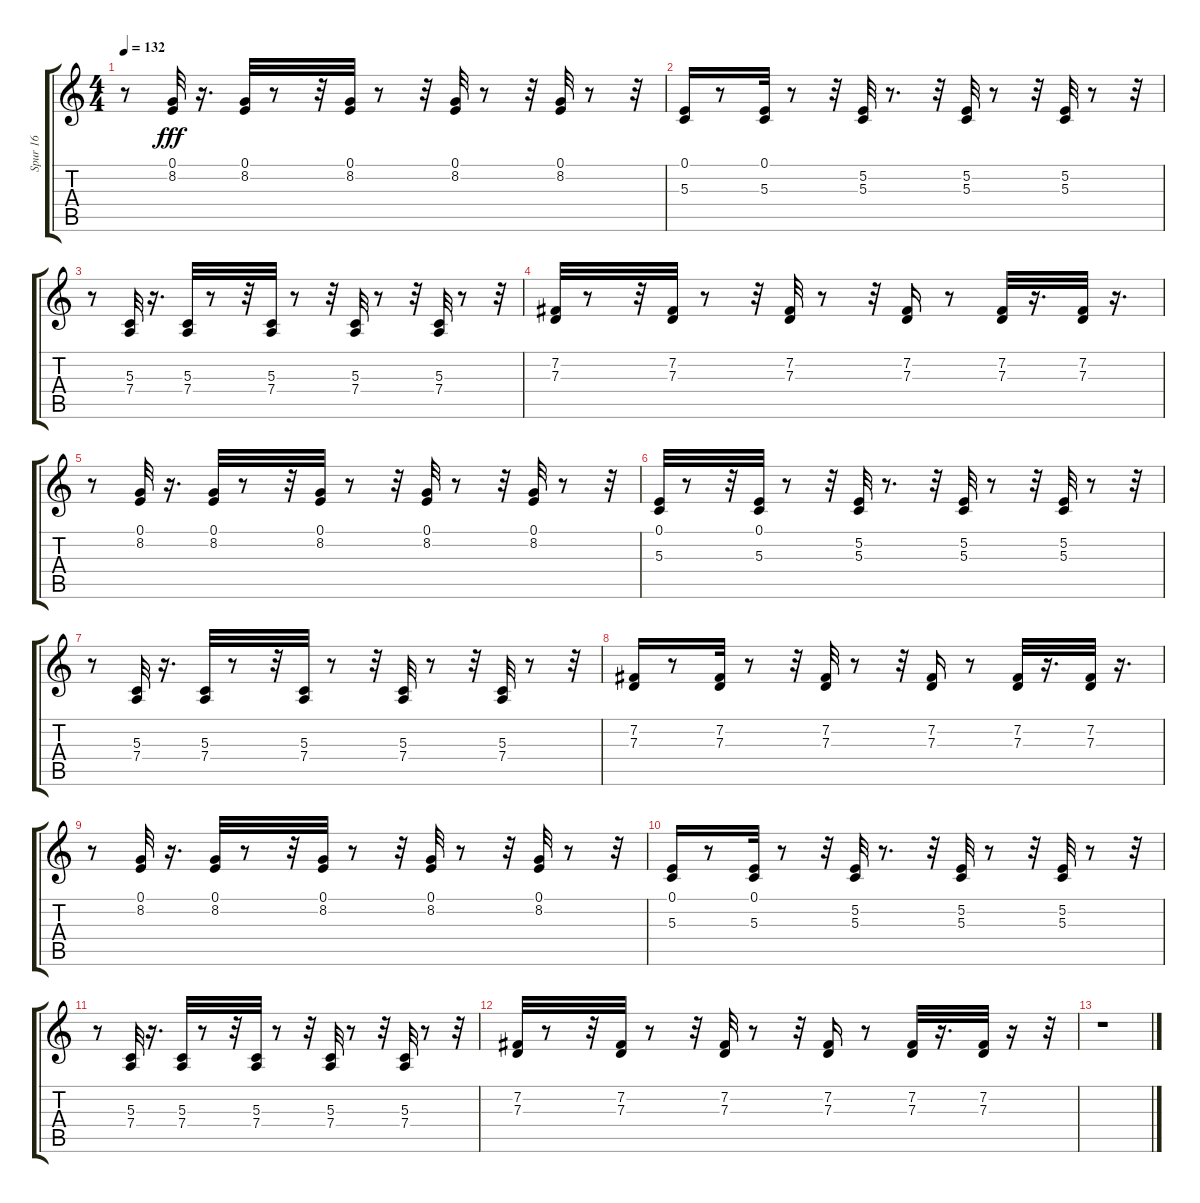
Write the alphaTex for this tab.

\track ("Spur 16" "Spur 16") {instrument lead2sawtooth}
\staff {score tabs}
\tuning (E4 B3 G3 D3 A2 E2) {hide}
\ts (4 4)
\tempo 132
\clef g2
\ks c
r.8{dy fff} (0.1 8.2).32 r.16{d} (0.1 8.2).32 r.8 r.32 (0.1 8.2).32 r.8 r.32 (0.1 8.2).32 r.8 r.32 (0.1 8.2).32 r.8 r.32 |
(0.1 5.3).16 r.8 (0.1 5.3).32 r.8 r.32 (5.2 5.3).32 r.8{d} r.32 (5.2 5.3).32 r.8 r.32 (5.2 5.3).32 r.8 r.32 |
r.8 (5.3 7.4).32 r.16{d} (5.3 7.4).32 r.8 r.32 (5.3 7.4).32 r.8 r.32 (5.3 7.4).32 r.8 r.32 (5.3 7.4).32 r.8 r.32 |
(7.2 7.3).32 r.8 r.32 (7.2 7.3).32 r.8 r.32 (7.2 7.3).32 r.8 r.32 (7.2 7.3).16 r.8 (7.2 7.3).32 r.16{d} (7.2 7.3).32 r.16{d} |
r.8 (0.1 8.2).32 r.16{d} (0.1 8.2).32 r.8 r.32 (0.1 8.2).32 r.8 r.32 (0.1 8.2).32 r.8 r.32 (0.1 8.2).32 r.8 r.32 |
(0.1 5.3).32 r.8 r.32 (0.1 5.3).32 r.8 r.32 (5.2 5.3).32 r.8{d} r.32 (5.2 5.3).32 r.8 r.32 (5.2 5.3).32 r.8 r.32 |
r.8 (5.3 7.4).32 r.16{d} (5.3 7.4).32 r.8 r.32 (5.3 7.4).32 r.8 r.32 (5.3 7.4).32 r.8 r.32 (5.3 7.4).32 r.8 r.32 |
(7.2 7.3).16 r.8 (7.2 7.3).32 r.8 r.32 (7.2 7.3).32 r.8 r.32 (7.2 7.3).16 r.8 (7.2 7.3).32 r.16{d} (7.2 7.3).32 r.16{d} |
r.8 (0.1 8.2).32 r.16{d} (0.1 8.2).32 r.8 r.32 (0.1 8.2).32 r.8 r.32 (0.1 8.2).32 r.8 r.32 (0.1 8.2).32 r.8 r.32 |
(0.1 5.3).16 r.8 (0.1 5.3).32 r.8 r.32 (5.2 5.3).32 r.8{d} r.32 (5.2 5.3).32 r.8 r.32 (5.2 5.3).32 r.8 r.32 |
r.8 (5.3 7.4).32 r.16{d} (5.3 7.4).32 r.8 r.32 (5.3 7.4).32 r.8 r.32 (5.3 7.4).32 r.8 r.32 (5.3 7.4).32 r.8 r.32 |
(7.2 7.3).32 r.8 r.32 (7.2 7.3).32 r.8 r.32 (7.2 7.3).32 r.8 r.32 (7.2 7.3).16 r.8 (7.2 7.3).32 r.16{d} (7.2 7.3).32 r.16 r.32 |
r.1
